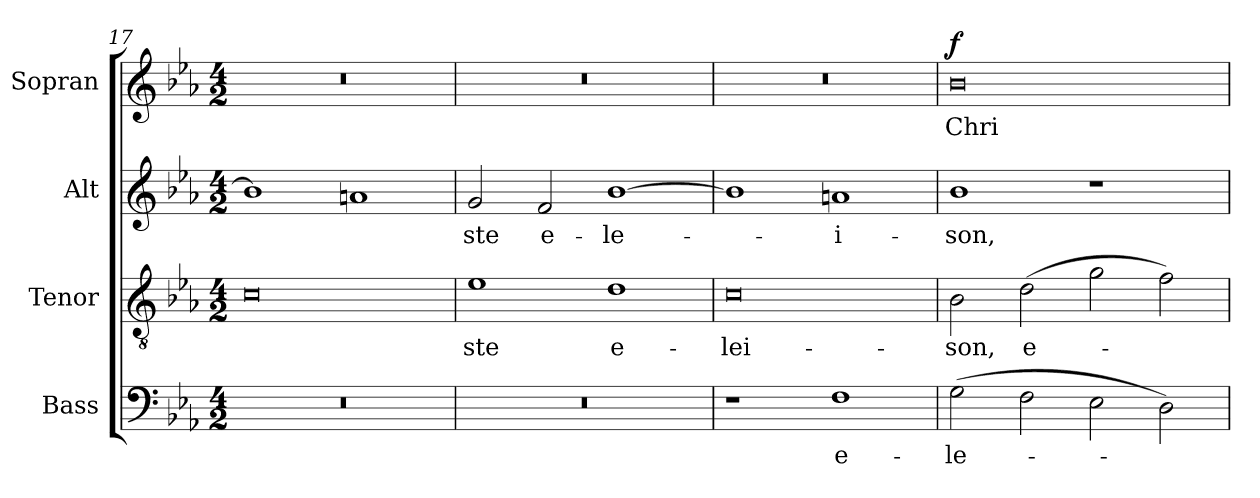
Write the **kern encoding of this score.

**kern	**text	**kern	**text	**kern	**text	**kern	**text	**dynam
*part4	*part4	*part3	*part3	*part2	*part2	*part1	*part1	*part1
*staff4	*staff4	*staff3	*staff3	*staff2	*staff2	*staff1	*staff1	*staff1
*I"Bass	*	*I"Tenor	*	*I"Alt	*	*I"Sopran	*	*
*I'B.	*	*I'T.	*	*I'A.	*	*I'S.	*	*
*clefF4	*	*clefGv2	*	*clefG2	*	*clefG2	*	*
*k[b-e-a-]	*	*k[b-e-a-]	*	*k[b-e-a-]	*	*k[b-e-a-]	*	*
*E-:	*	*E-:	*	*E-:	*	*E-:	*	*
*M4/2	*	*M4/2	*	*M4/2	*	*M4/2	*	*
=17	=17	=17	=17	=17	=17	=17	=17	=17
0r	.	0c	.	1b-]	.	0r	.	.
.	.	.	.	1an	.	.	.	.
=18	=18	=18	=18	=18	=18	=18	=18	=18
!	!	!	!LO:LY:b	!	!LO:LY:b	!	!	!
0r	.	1e-	-ste	2g/	-ste	0r	.	.
!	!	!	!	!	!LO:LY:b	!	!	!
.	.	.	.	2f/	e-	.	.	.
!	!	!	!LO:LY:b	!	!LO:LY:b	!	!	!
.	.	1d	e-	[1b-	-le-	.	.	.
=19	=19	=19	=19	=19	=19	=19	=19	=19
!	!	!	!LO:LY:b	!	!	!	!	!
1r	.	0c	-lei-	1b-]	.	0r	.	.
!	!LO:LY:b	!	!	!	!LO:LY:b	!	!	!
1F	e-	.	.	1an	-i-	.	.	.
!!LO:LB:g=z
=20	=20	=20	=20	=20	=20	=20	=20	=20
!	!LO:LY:b	!	!LO:LY:b	!	!LO:LY:b	!	!LO:LY:b	!LO:DY:a
(>2G\	-le-	2B-\	-son,	1b-	-son,	0b-	Chri-	f
!	!	!	!LO:LY:b	!	!	!	!	!
2F\	.	(>2d\	e-	.	.	.	.	.
2E-\	.	2g\	.	1r	.	.	.	.
2D\)	.	2f\)	.	.	.	.	.	.
=	=	=	=	=	=	=	=	=
*-	*-	*-	*-	*-	*-	*-	*-	*-
